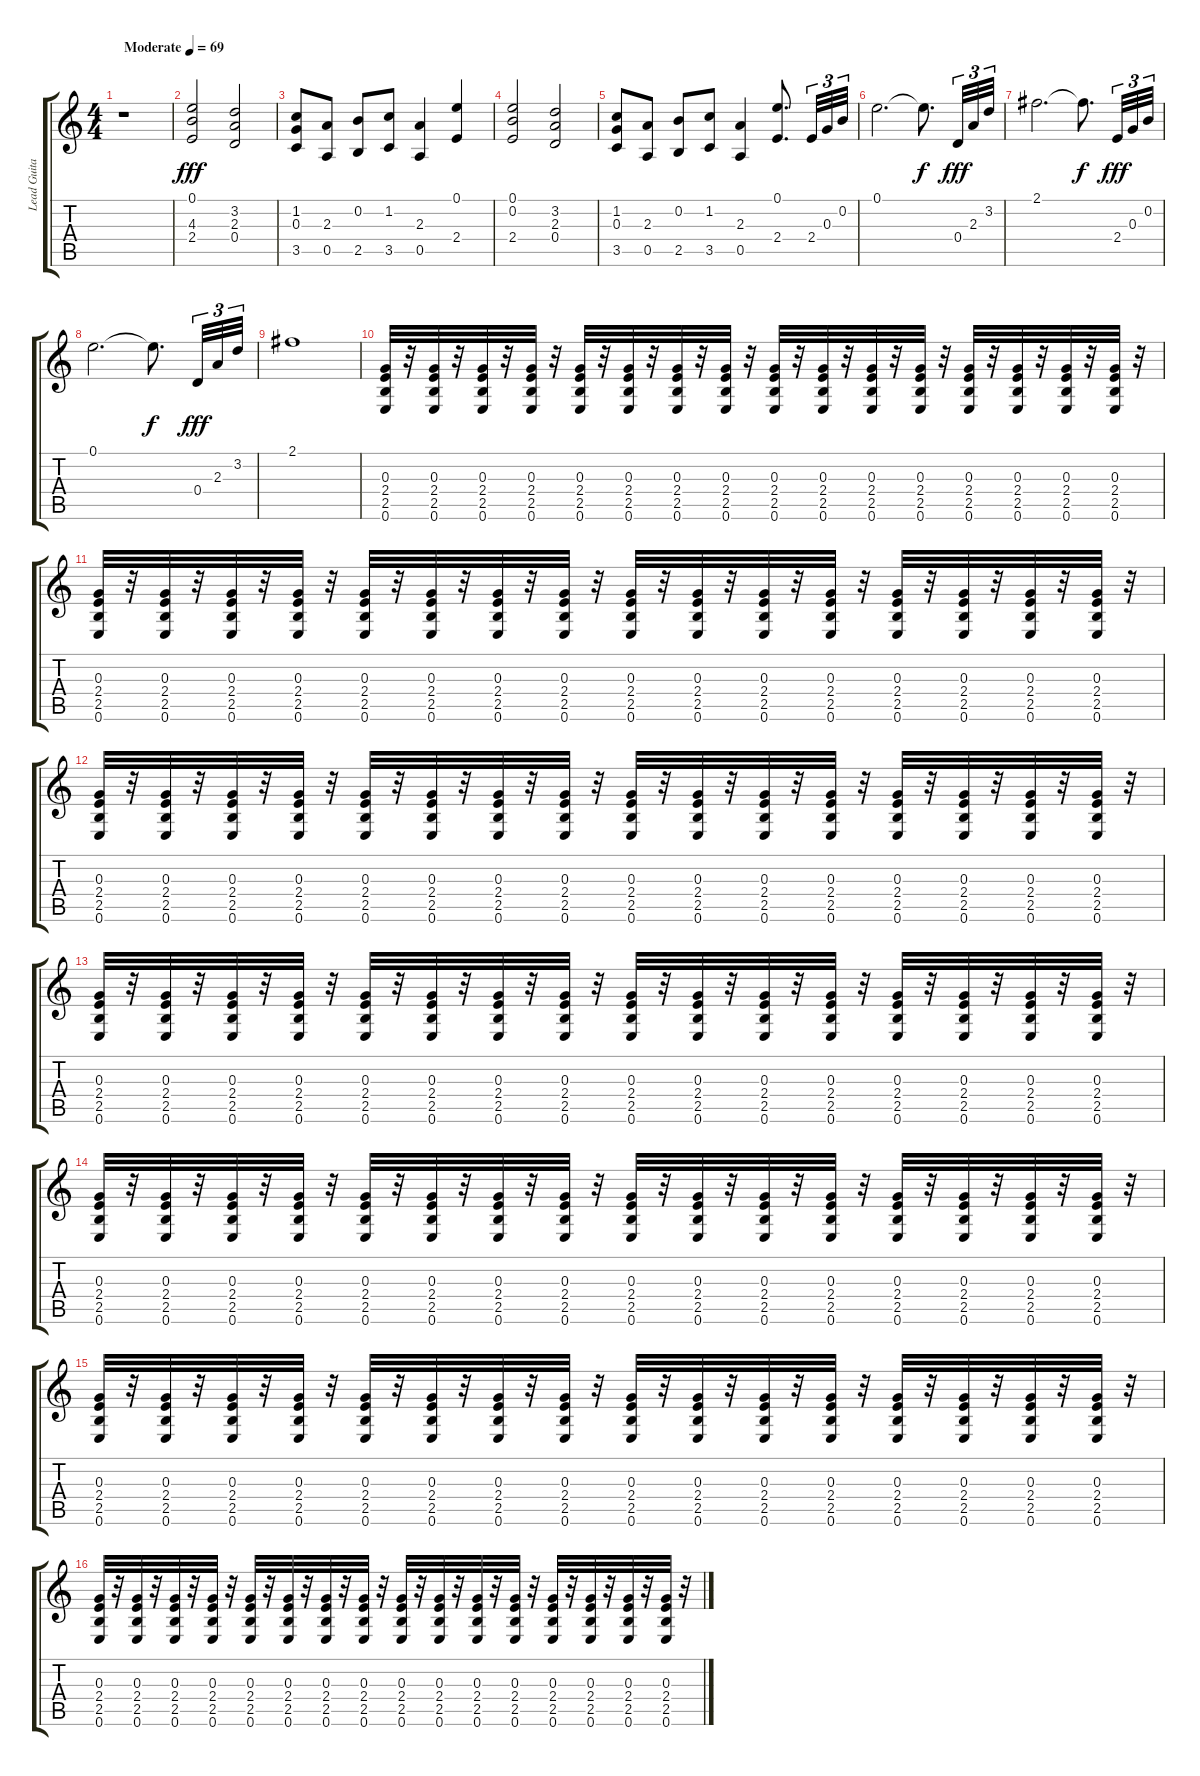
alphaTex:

\track ("Lead Guitar" "Lead Guita") {instrument distortionguitar}
\staff {score tabs}
\tuning (E4 B3 G3 D3 A2 E2) {hide}
\ts (4 4)
\tempo (69 "Moderate")
\clef g2
\ks c
r.1{dy fff instrument distortionguitar} |
(0.1 4.3 2.4).2 (3.2 2.3 0.4).2 |
(1.2 0.3 3.5).8 (2.3 0.5).8 (0.2 2.5).8 (1.2 3.5).8 (2.3 0.5).4 (0.1 2.4).4 |
(0.1 0.2 2.4).2 (3.2 2.3 0.4).2 |
(1.2 0.3 3.5).8 (2.3 0.5).8 (0.2 2.5).8 (1.2 3.5).8 (2.3 0.5).4 (0.1 2.4).8{d} 2.4.32{tu (3 2)} 0.3.32{tu (3 2)} 0.2.32{tu (3 2)} |
0.1.2{d} 0.1{t}.8{d dy f} 0.4.32{tu (3 2) dy fff} 2.3.32{tu (3 2)} 3.2.32{tu (3 2)} |
2.1.2{d} 2.1{t}.8{d dy f} 2.4.32{tu (3 2) dy fff} 0.3.32{tu (3 2)} 0.2.32{tu (3 2)} |
0.1.2{d} 0.1{t}.8{d dy f} 0.4.32{tu (3 2) dy fff} 2.3.32{tu (3 2)} 3.2.32{tu (3 2)} |
2.1.1 |
(0.3 2.4 2.5 0.6).32{volume 3} r.32 (0.3 2.4 2.5 0.6).32 r.32 (0.3 2.4 2.5 0.6).32 r.32 (0.3 2.4 2.5 0.6).32 r.32 (0.3 2.4 2.5 0.6).32 r.32 (0.3 2.4 2.5 0.6).32 r.32 (0.3 2.4 2.5 0.6).32 r.32 (0.3 2.4 2.5 0.6).32 r.32 (0.3 2.4 2.5 0.6).32{volume 4} r.32 (0.3 2.4 2.5 0.6).32 r.32 (0.3 2.4 2.5 0.6).32 r.32 (0.3 2.4 2.5 0.6).32 r.32 (0.3 2.4 2.5 0.6).32 r.32 (0.3 2.4 2.5 0.6).32 r.32 (0.3 2.4 2.5 0.6).32 r.32 (0.3 2.4 2.5 0.6).32 r.32 |
(0.3 2.4 2.5 0.6).32 r.32 (0.3 2.4 2.5 0.6).32{volume 5} r.32 (0.3 2.4 2.5 0.6).32 r.32 (0.3 2.4 2.5 0.6).32 r.32 (0.3 2.4 2.5 0.6).32 r.32 (0.3 2.4 2.5 0.6).32 r.32 (0.3 2.4 2.5 0.6).32 r.32 (0.3 2.4 2.5 0.6).32 r.32 (0.3 2.4 2.5 0.6).32 r.32 (0.3 2.4 2.5 0.6).32 r.32 (0.3 2.4 2.5 0.6).32 r.32 (0.3 2.4 2.5 0.6).32 r.32 (0.3 2.4 2.5 0.6).32 r.32 (0.3 2.4 2.5 0.6).32{volume 6} r.32 (0.3 2.4 2.5 0.6).32 r.32 (0.3 2.4 2.5 0.6).32 r.32 |
(0.3 2.4 2.5 0.6).32 r.32 (0.3 2.4 2.5 0.6).32 r.32 (0.3 2.4 2.5 0.6).32 r.32 (0.3 2.4 2.5 0.6).32 r.32 (0.3 2.4 2.5 0.6).32 r.32 (0.3 2.4 2.5 0.6).32 r.32 (0.3 2.4 2.5 0.6).32 r.32 (0.3 2.4 2.5 0.6).32 r.32 (0.3 2.4 2.5 0.6).32 r.32 (0.3 2.4 2.5 0.6).32 r.32 (0.3 2.4 2.5 0.6).32 r.32 (0.3 2.4 2.5 0.6).32 r.32 (0.3 2.4 2.5 0.6).32 r.32 (0.3 2.4 2.5 0.6).32 r.32 (0.3 2.4 2.5 0.6).32 r.32 (0.3 2.4 2.5 0.6).32 r.32 |
(0.3 2.4 2.5 0.6).32{volume 7} r.32 (0.3 2.4 2.5 0.6).32 r.32 (0.3 2.4 2.5 0.6).32 r.32 (0.3 2.4 2.5 0.6).32 r.32 (0.3 2.4 2.5 0.6).32 r.32 (0.3 2.4 2.5 0.6).32 r.32 (0.3 2.4 2.5 0.6).32 r.32 (0.3 2.4 2.5 0.6).32 r.32 (0.3 2.4 2.5 0.6).32 r.32 (0.3 2.4 2.5 0.6).32{volume 8} r.32 (0.3 2.4 2.5 0.6).32 r.32 (0.3 2.4 2.5 0.6).32 r.32 (0.3 2.4 2.5 0.6).32 r.32 (0.3 2.4 2.5 0.6).32 r.32 (0.3 2.4 2.5 0.6).32 r.32 (0.3 2.4 2.5 0.6).32 r.32 |
(0.3 2.4 2.5 0.6).32{volume 9} r.32 (0.3 2.4 2.5 0.6).32 r.32 (0.3 2.4 2.5 0.6).32 r.32 (0.3 2.4 2.5 0.6).32 r.32 (0.3 2.4 2.5 0.6).32 r.32 (0.3 2.4 2.5 0.6).32 r.32 (0.3 2.4 2.5 0.6).32 r.32 (0.3 2.4 2.5 0.6).32 r.32 (0.3 2.4 2.5 0.6).32 r.32 (0.3 2.4 2.5 0.6).32 r.32 (0.3 2.4 2.5 0.6).32 r.32 (0.3 2.4 2.5 0.6).32 r.32 (0.3 2.4 2.5 0.6).32 r.32 (0.3 2.4 2.5 0.6).32 r.32 (0.3 2.4 2.5 0.6).32 r.32 (0.3 2.4 2.5 0.6).32 r.32 |
(0.3 2.4 2.5 0.6).32 r.32 (0.3 2.4 2.5 0.6).32 r.32 (0.3 2.4 2.5 0.6).32 r.32 (0.3 2.4 2.5 0.6).32 r.32 (0.3 2.4 2.5 0.6).32 r.32 (0.3 2.4 2.5 0.6).32 r.32 (0.3 2.4 2.5 0.6).32 r.32 (0.3 2.4 2.5 0.6).32 r.32 (0.3 2.4 2.5 0.6).32 r.32 (0.3 2.4 2.5 0.6).32 r.32 (0.3 2.4 2.5 0.6).32 r.32 (0.3 2.4 2.5 0.6).32 r.32 (0.3 2.4 2.5 0.6).32 r.32 (0.3 2.4 2.5 0.6).32 r.32 (0.3 2.4 2.5 0.6).32 r.32 (0.3 2.4 2.5 0.6).32 r.32 |
(0.3 2.4 2.5 0.6).32 r.32 (0.3 2.4 2.5 0.6).32 r.32 (0.3 2.4 2.5 0.6).32 r.32 (0.3 2.4 2.5 0.6).32 r.32 (0.3 2.4 2.5 0.6).32 r.32 (0.3 2.4 2.5 0.6).32 r.32 (0.3 2.4 2.5 0.6).32 r.32 (0.3 2.4 2.5 0.6).32 r.32 (0.3 2.4 2.5 0.6).32 r.32 (0.3 2.4 2.5 0.6).32 r.32 (0.3 2.4 2.5 0.6).32 r.32 (0.3 2.4 2.5 0.6).32 r.32 (0.3 2.4 2.5 0.6).32 r.32 (0.3 2.4 2.5 0.6).32 r.32 (0.3 2.4 2.5 0.6).32 r.32 (0.3 2.4 2.5 0.6).32 r.32
